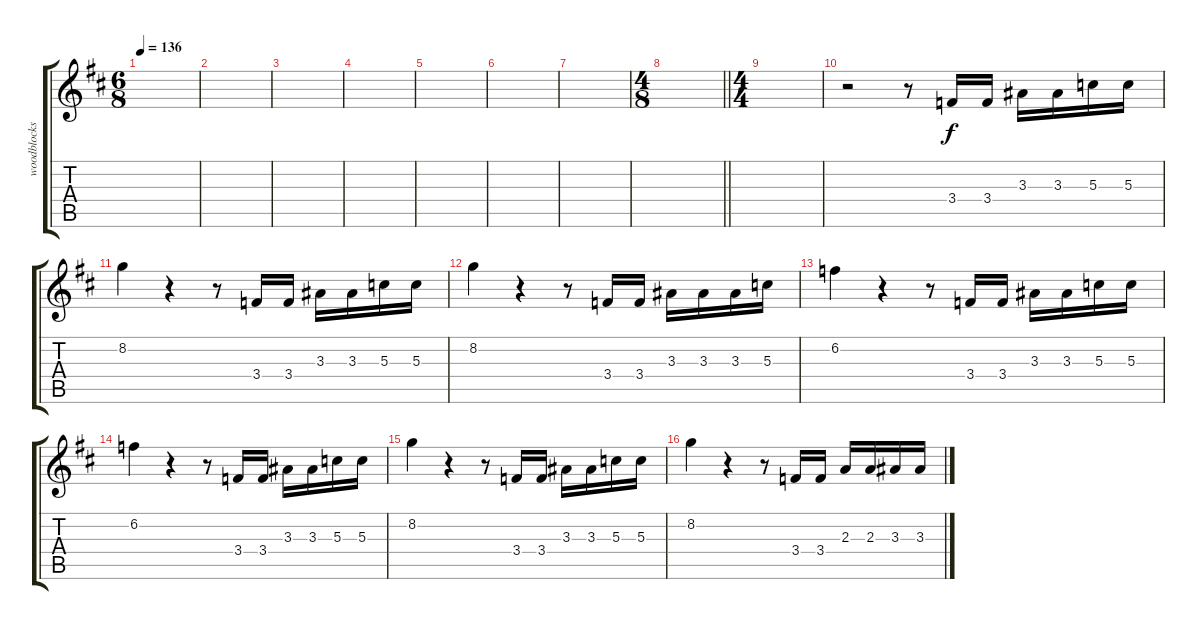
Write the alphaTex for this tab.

\track ("woodblocks then SOLO" "woodblocks") {instrument distortionguitar}
\staff {score tabs}
\tuning (E4 B3 G3 D3 A2 E2) {hide}
\ts (6 8)
\tempo 136
\clef g2
\ks d
|
|
|
|
|
|
|
\ts (4 8)
\barLineRight lightlight
|
\ts (4 4)
|
r.2{instrument woodblock} r.8 3.4.16 3.4.16 3.3.16 3.3.16 5.3.16 5.3.16 |
8.2.4 r.4 r.8 3.4.16 3.4.16 3.3.16 3.3.16 5.3.16 5.3.16 |
8.2.4 r.4 r.8 3.4.16 3.4.16 3.3.16 3.3.16 3.3.16 5.3.16 |
6.2.4 r.4 r.8 3.4.16 3.4.16 3.3.16 3.3.16 5.3.16 5.3.16 |
6.2.4 r.4 r.8 3.4.16 3.4.16 3.3.16 3.3.16 5.3.16 5.3.16 |
8.2.4 r.4 r.8 3.4.16 3.4.16 3.3.16 3.3.16 5.3.16 5.3.16 |
8.2.4 r.4 r.8 3.4.16 3.4.16 2.3.16 2.3.16 3.3.16 3.3.16
